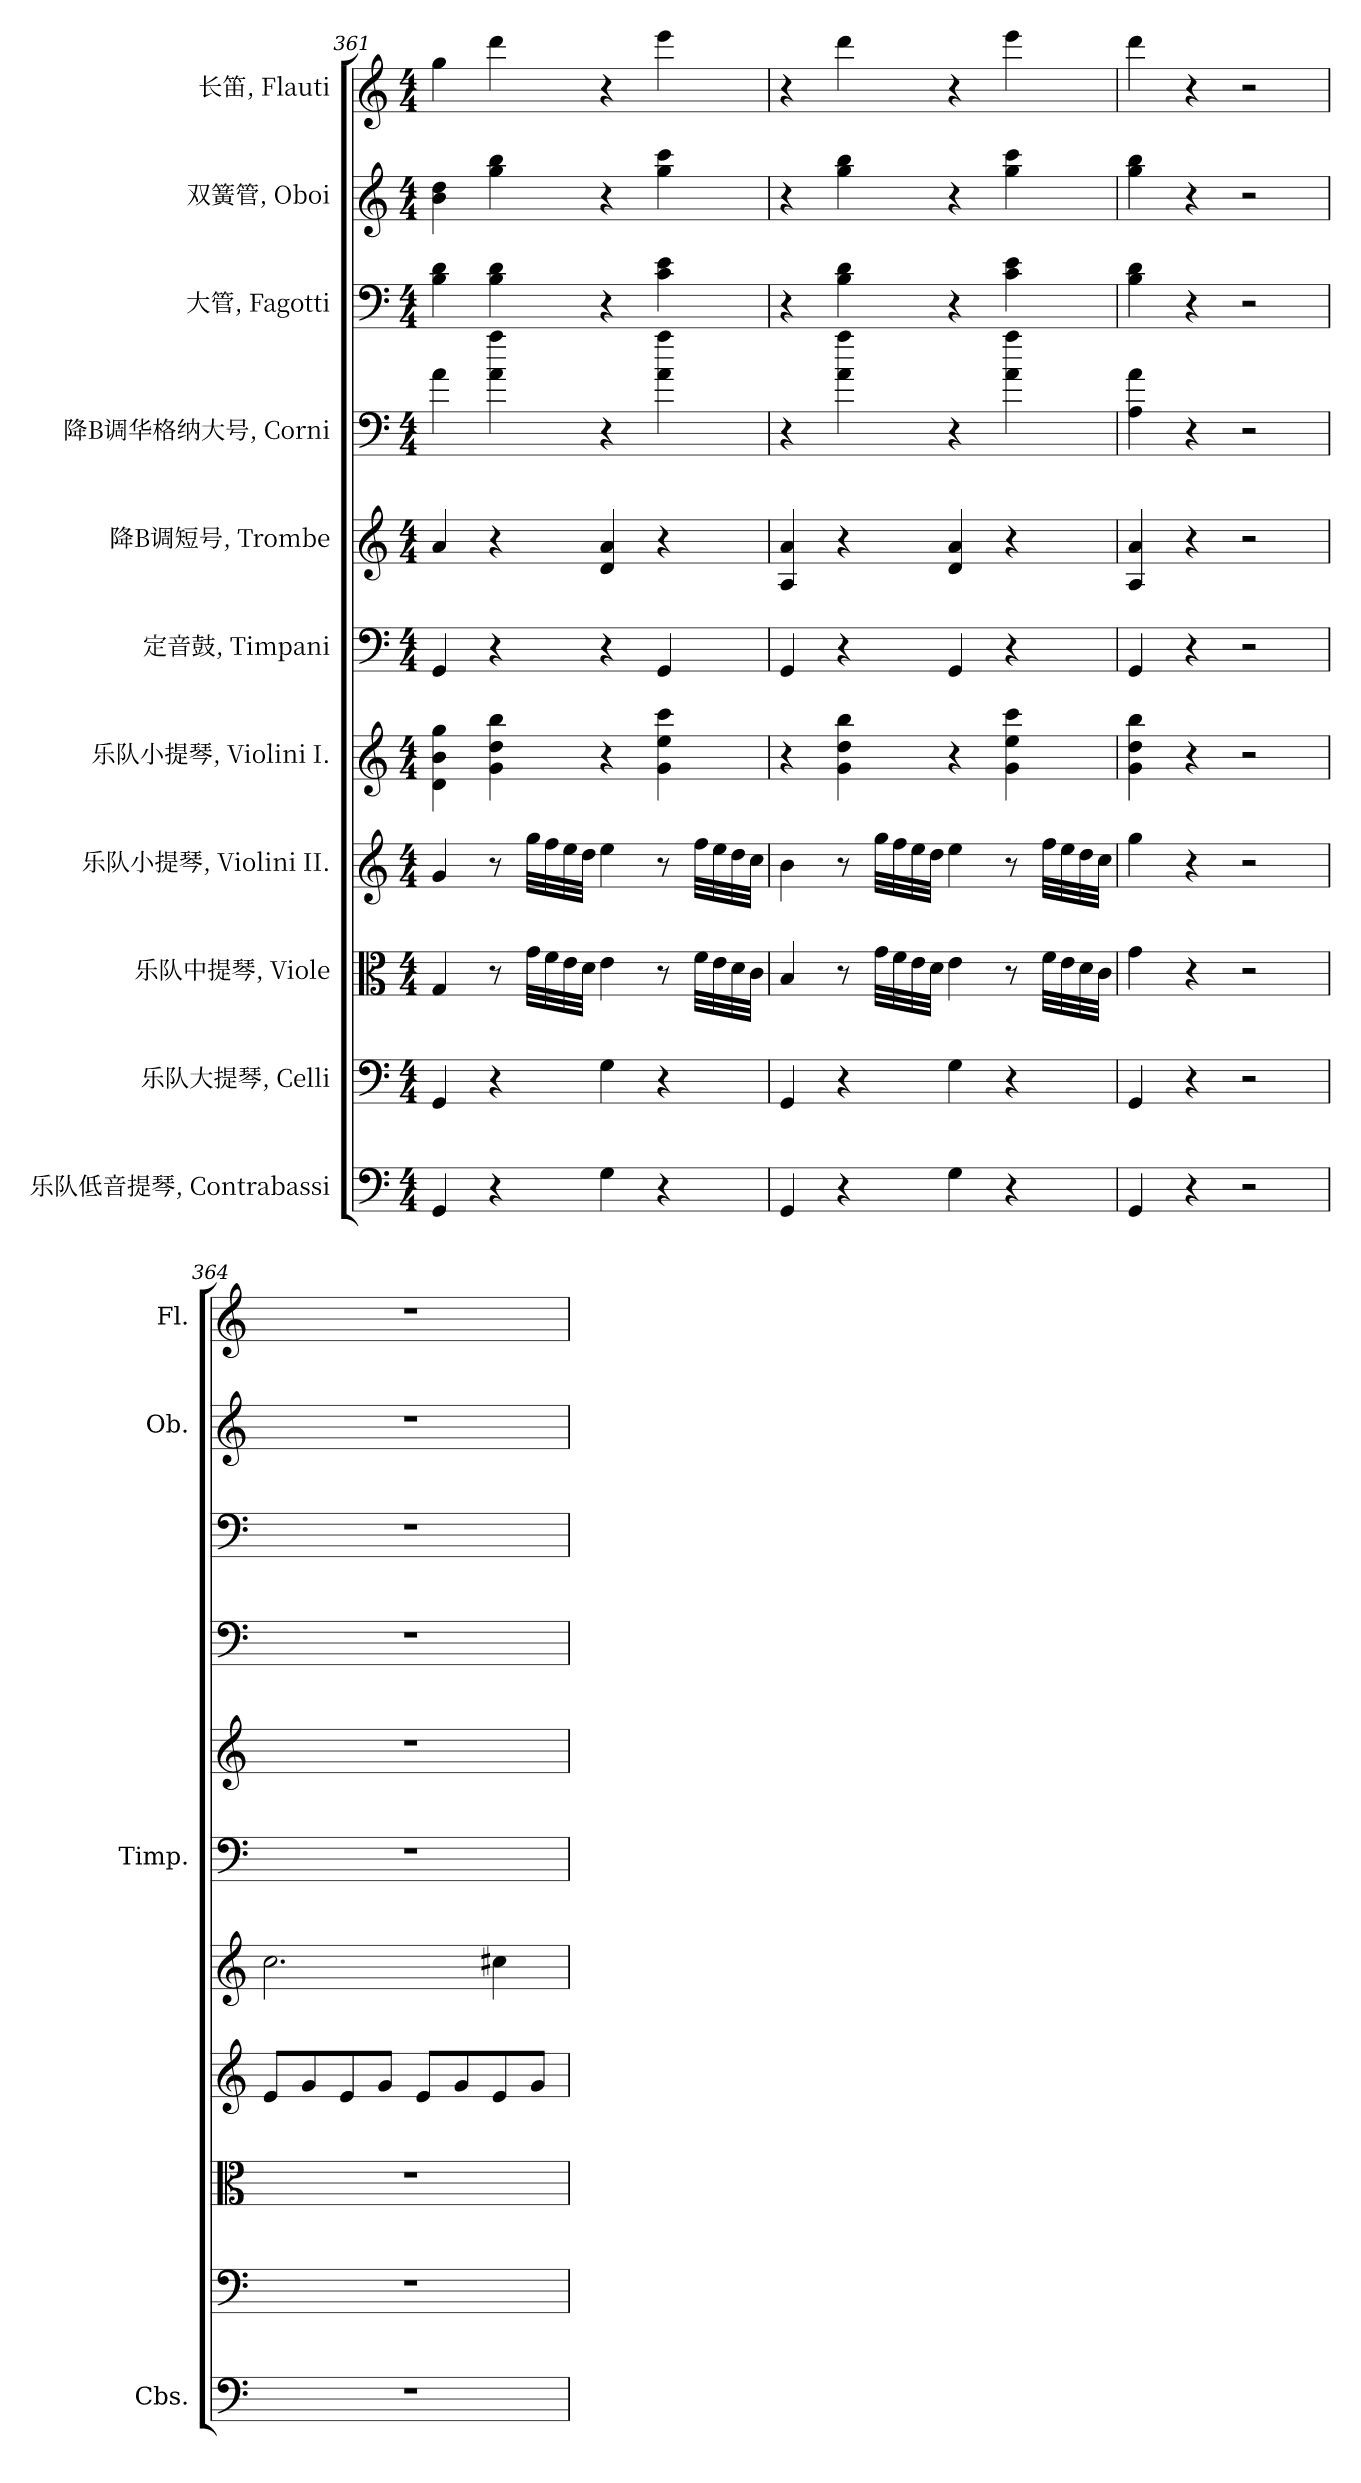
**kern	**kern	**kern	**kern	**kern	**kern	**kern	**kern	**kern	**kern	**kern
*part11	*part10	*part9	*part8	*part7	*part6	*part5	*part4	*part3	*part2	*part1
*staff11	*staff10	*staff9	*staff8	*staff7	*staff6	*staff5	*staff4	*staff3	*staff2	*staff1
*I"乐队低音提琴, Contrabassi	*I"乐队大提琴, Celli	*I"乐队中提琴, Viole	*I"乐队小提琴, Violini II.	*I"乐队小提琴, Violini I.	*I"定音鼓, Timpani	*I"降B调短号, Trombe	*I"降B调华格纳大号, Corni	*I"大管, Fagotti	*I"双簧管, Oboi	*I"长笛, Flauti
*I'Cbs.	*	*	*	*	*I'Timp.	*	*	*	*I'Ob.	*I'Fl.
!!LO:PB:g=z
*clefF4	*clefF4	*clefC3	*clefG2	*clefG2	*clefF4	*clefG2	*clefF4	*clefF4	*clefG2	*clefG2
*ITrd7c12	*	*	*	*	*	*ITrd1c2	*ITrd1c2	*	*	*
*k[]	*k[]	*k[]	*k[]	*k[]	*k[]	*k[b-e-]	*k[b-e-]	*k[]	*k[]	*k[]
*M4/4	*M4/4	*M4/4	*M4/4	*M4/4	*M4/4	*M4/4	*M4/4	*M4/4	*M4/4	*M4/4
=361	=361	=361	=361	=361	=361	=361	=361	=361	=361	=361
4GGG/	4GG/	4G/	4g/	4d\ 4b\ 4gg\	4GG/	4g/	4g\	4B\ 4d\	4b\ 4dd\	4gg\
4r	4r	8r	8r	4g\ 4dd\ 4bb\	4r	4r	4g\ 4gg\	4B\ 4d\	4gg\ 4bb\	4ddd\
.	.	32g\LLL	32gg\LLL	.	.	.	.	.	.	.
.	.	32f\	32ff\	.	.	.	.	.	.	.
.	.	32e\	32ee\	.	.	.	.	.	.	.
.	.	32d\JJJ	32dd\JJJ	.	.	.	.	.	.	.
4GG\	4G\	4e\	4ee\	4r	4r	4c/ 4g/	4r	4r	4r	4r
4r	4r	8r	8r	4g\ 4ee\ 4ccc\	4GG/	4r	4g\ 4gg\	4c\ 4e\	4gg\ 4ccc\	4eee\
.	.	32f\LLL	32ff\LLL	.	.	.	.	.	.	.
.	.	32e\	32ee\	.	.	.	.	.	.	.
.	.	32d\	32dd\	.	.	.	.	.	.	.
.	.	32c\JJJ	32cc\JJJ	.	.	.	.	.	.	.
=362	=362	=362	=362	=362	=362	=362	=362	=362	=362	=362
4GGG/	4GG/	4B/	4b\	4r	4GG/	4G/ 4g/	4r	4r	4r	4r
4r	4r	8r	8r	4g\ 4dd\ 4bb\	4r	4r	4g\ 4gg\	4B\ 4d\	4gg\ 4bb\	4ddd\
.	.	32g\LLL	32gg\LLL	.	.	.	.	.	.	.
.	.	32f\	32ff\	.	.	.	.	.	.	.
.	.	32e\	32ee\	.	.	.	.	.	.	.
.	.	32d\JJJ	32dd\JJJ	.	.	.	.	.	.	.
4GG\	4G\	4e\	4ee\	4r	4GG/	4c/ 4g/	4r	4r	4r	4r
4r	4r	8r	8r	4g\ 4ee\ 4ccc\	4r	4r	4g\ 4gg\	4c\ 4e\	4gg\ 4ccc\	4eee\
.	.	32f\LLL	32ff\LLL	.	.	.	.	.	.	.
.	.	32e\	32ee\	.	.	.	.	.	.	.
.	.	32d\	32dd\	.	.	.	.	.	.	.
.	.	32c\JJJ	32cc\JJJ	.	.	.	.	.	.	.
=363	=363	=363	=363	=363	=363	=363	=363	=363	=363	=363
4GGG/	4GG/	4g\	4gg\	4g\ 4dd\ 4bb\	4GG/	4G/ 4g/	4G\ 4g\	4B\ 4d\	4gg\ 4bb\	4ddd\
4r	4r	4r	4r	4r	4r	4r	4r	4r	4r	4r
2r	2r	2r	2r	2r	2r	2r	2r	2r	2r	2r
=364	=364	=364	=364	=364	=364	=364	=364	=364	=364	=364
1r	1r	1r	8e/L	2.cc\	1r	1r	1r	1r	1r	1r
.	.	.	8g/	.	.	.	.	.	.	.
.	.	.	8e/	.	.	.	.	.	.	.
.	.	.	8g/J	.	.	.	.	.	.	.
.	.	.	8e/L	.	.	.	.	.	.	.
.	.	.	8g/	.	.	.	.	.	.	.
.	.	.	8e/	4cc#X\	.	.	.	.	.	.
.	.	.	8g/J	.	.	.	.	.	.	.
=	=	=	=	=	=	=	=	=	=	=
*-	*-	*-	*-	*-	*-	*-	*-	*-	*-	*-
